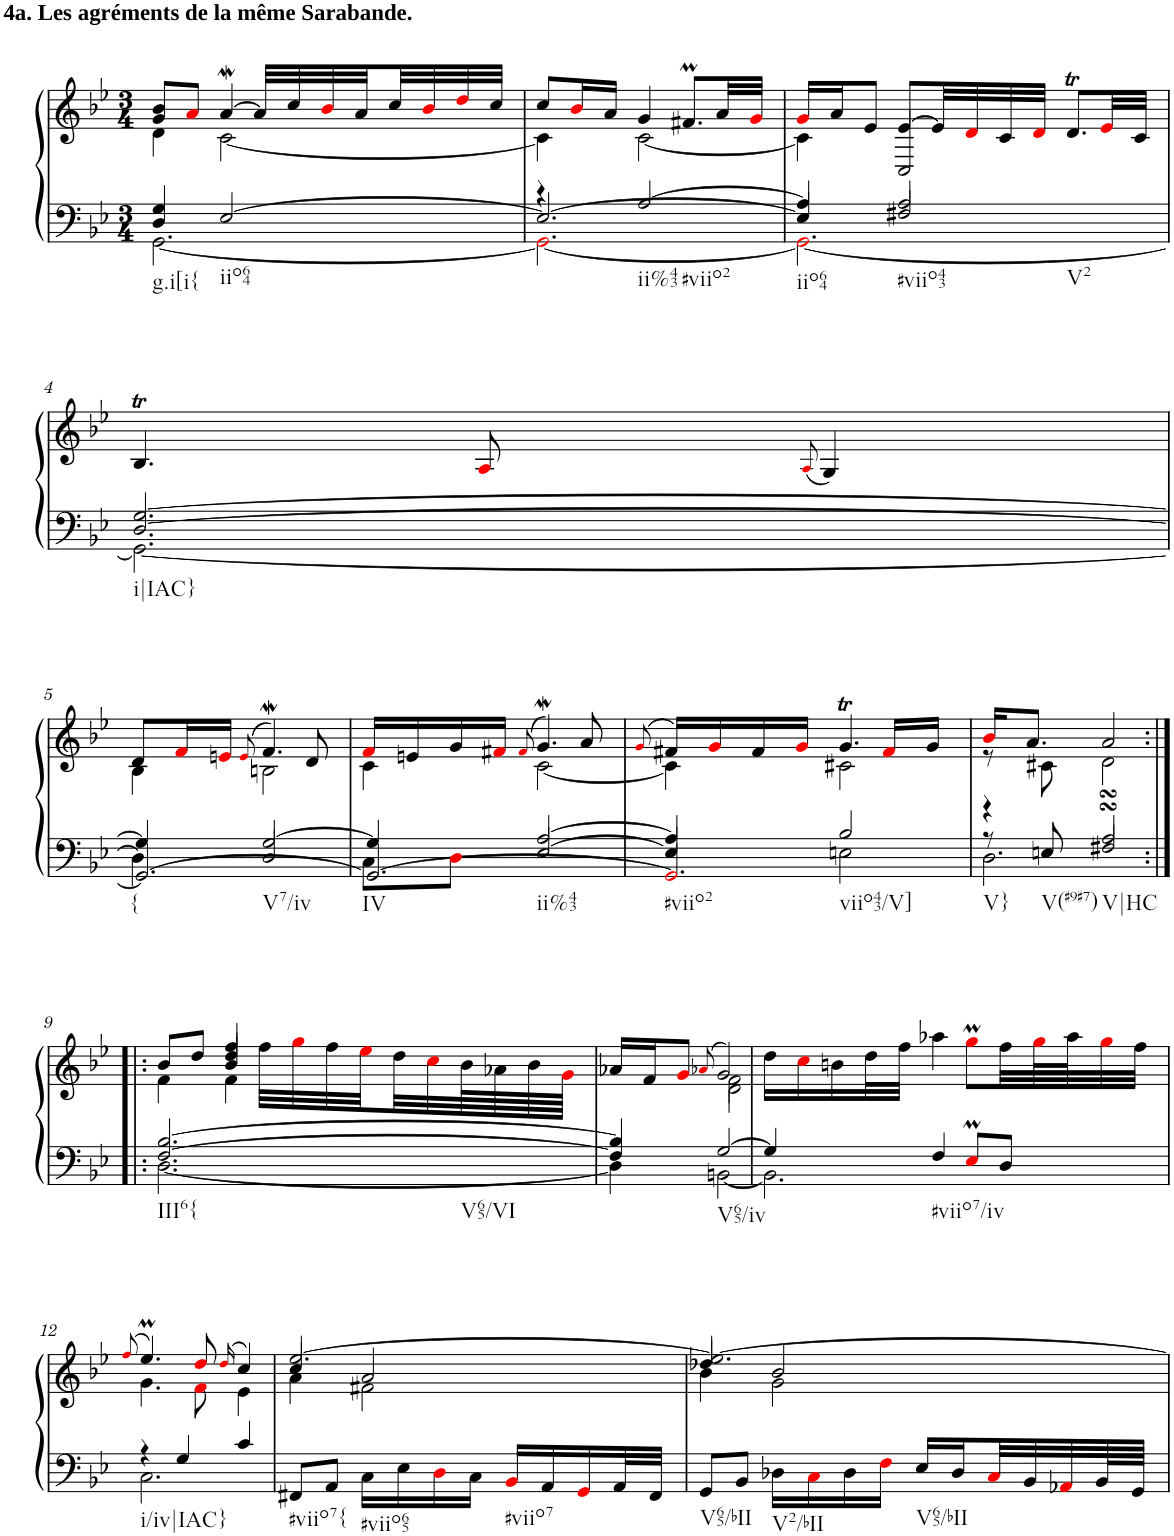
**kern	**kern
*part1	*part1
*staff2	*staff1
*I"unbenannt1	*
*clefF4	*clefG2
*k[b-e-]	*k[b-e-]
*M3/4	*M3/4
=1	=1
*^	*^
*	*^	*	*^
!	!	!	!LO:TX:a:B:t=4a. Les agréments de la même Sarabande.	!	!
!LO:TX:b:t=g.i[i{	!	!	!	!	!
4G/	4D/	[2.GG\	8b-/L	4d\	4g/
.	.	.	8ai/J	.	.
!LO:TX:b:t=iio64	!	!	!	!	!
4ryy	[2E-/	.	[4aW/	[2c\	2ryy
4ryy	.	.	32a/LLL]	.	.
.	.	.	32cc/	.	.
.	.	.	32b-i/	.	.
.	.	.	32a/	.	.
.	.	.	32cc/	.	.
.	.	.	32b-i/	.	.
.	.	.	32ddi/	.	.
.	.	.	32cc/JJJ	.	.
*	*	*	*	*v	*v
=2	=2	=2	=2	=2
4r	2.E-/_	2.GGi\_	8cc/L	4c\]
.	.	.	16b-i/L	.
.	.	.	16a/JJ	.
!LO:TX:b:t=ii%43	!	!	!	!
!LO:TX:b:t=#viio2	!	!	!	!
[2A/	.	.	4g/	[2c\
.	.	.	8.f#Xm/L	.
.	.	.	32a/LL	.
.	.	.	32gi/JJJ	.
=3	=3	=3	=3	=3
!LO:TX:b:t=iio64	!	!	!	!
4A/]	4E-/]	2.GGi\_	16gi/LL	4c\]
.	.	.	16a/J	.
.	.	.	8e-/J	.
!LO:TX:b:t=#viio43	!	!	!	!
!LO:TX:b:t=V2	!	!	!	!
2A/	2F#X/	.	[8e-/L	2C/
.	.	.	32e-/LL]	.
.	.	.	32di/	.
.	.	.	32c/	.
.	.	.	32di/JJJ	.
.	.	.	8.dt/L	.
.	.	.	32e-i/LL	.
.	.	.	32c/JJJ	.
*	*	*	*v	*v
!!LO:LB:g=z
=4	=4	=4	=4
!LO:TX:b:t=i|IAC}	!	!	!
[2.G/	[2.D/	2.GG\_	4.B-T/
.	.	.	8Ai/
.	.	.	(8qAi/
.	.	.	4G/)
!!LO:LB:g=z
=5	=5	=5	=5
*	*	*	*^
!LO:TX:b:t={	!	!	!	!
4G/]	4D\]	2.GG/_	8d/L	4B-\
.	.	.	16fi/L	.
.	.	.	16eni/JJ	.
.	.	.	(8qei/	.
!LO:TX:b:t=V7/iv	!	!	!	!
[2G/	2D/	.	4.fW/)	2Bn\
.	.	.	8d/	.
=6	=6	=6	=6	=6
!LO:TX:b:t=IV	!	!	!	!
4G/]	8C\L	2.GG/_	16fi/LL	4c\
.	.	.	16en/	.
.	8Di\J	.	16g/	.
.	.	.	16f#Xi/JJ	.
.	.	.	(8qf#i/	.
!LO:TX:b:t=ii%43	!	!	!	!
[2A/	[2E-/	.	4.gW/)	[2c\
.	.	.	8a/	.
=7	=7	=7	=7	=7
.	.	.	(8qgi/	.
!LO:TX:b:t=#viio2	!	!	!	!
4A/]	4E-/]	2.GGi/]	16f#X/LL)	4c\]
.	.	.	16gi/	.
.	.	.	16f#/	.
.	.	.	16gi/JJ	.
!LO:TX:b:t=viio43/V]	!	!	!	!
2B-/	2En\	.	4.gT/	2c#X\
.	.	.	16f#i/LL	.
.	.	.	16g/JJ	.
=8	=8	=8	=8	=8
!LO:TX:b:t=V}	!	!	!	!
!LO:TX:b:t=V(#9#7)	!	!	!	!
4r	8r	2.D\	16b-i/KL	8r
.	.	.	8.a/J	.
.	8En/	.	.	8c#X\
!LO:TX:b:t=V|HC	!	!	!	!
2A/	2F#XsSsS/	.	2a/	2dsSsS\
!!LO:LB:g=z
=9:|!|:	=9:|!|:	=9:|!|:	=9:|!|:	=9:|!|:
*	*	*	*^	*^
!LO:TX:b:t=III6{	!	!	!	!	!	!
!LO:TX:b:t=V65/VI	!	!	!	!	!	!
[2.B-/	[2.F/	[2.D\	8b-/L	4f\	4ryy	4ryy
.	.	.	8dd/J	.	.	.
.	.	.	4ff/	4f\	4dd/	4b-/
.	.	.	32ff\LLL	4ryy	4ryy	4ryy
.	.	.	32ggi\	.	.	.
.	.	.	32ff\	.	.	.
.	.	.	32ee-i\	.	.	.
.	.	.	32dd\	.	.	.
.	.	.	32cci\	.	.	.
.	.	.	64b-\L	.	.	.
.	.	.	64a-X\	.	.	.
.	.	.	64b-\	.	.	.
.	.	.	64gi\JJJJ	.	.	.
*	*	*	*	*	*v	*v
=10	=10	=10	=10	=10	=10
4B-/]	4F/]	4D\]	16a-X/LL	4ryy	4ryy
.	.	.	16f/J	.	.
.	.	.	8gi/J	.	.
.	.	.	(8qa-Xi/	.	.
!LO:TX:b:t=V65/iv	!	!	!	!	!
[2G/	[2BBn\	2ryy	2g/)	2d\	2f\
*	*v	*v	*	*	*
*	*	*v	*v	*v
=11	=11	=11
4G/]	2.BB\]	16dd\LL
.	.	16cci\
.	.	16bn\
.	.	32dd\L
.	.	32ff\JJJ
!LO:TX:b:t=#viio7/iv	!	!
4F/	.	4aa-X\
8E-Mi/L	.	8ggMi\L
8D/J	.	32ff\LL
.	.	64ggi\L
.	.	64aa-\J
.	.	32ggi\
.	.	32ff\JJJ
!!LO:LB:g=z
=12	=12	=12
.	.	(8qffi/
*	*	*^
!LO:TX:b:t=i/iv|IAC}	!	!	!
4r	2.C\	4.ee-M/)	4.g\
4G/	.	.	.
.	.	8ddi/	8fi\
.	.	(16qddi/	.
4c/	.	4cc/)	4e-\
*v	*v	*	*
=13	=13	=13
*	*	*^
!LO:TX:b:t=#viio7{	!	!	!
8FF#X/L	[2.ee-/	4cc/	4a\
8AA/J	.	.	.
!LO:TX:b:t=#viio65	!	!	!
16C\LL	.	2a/	2f#X\
16E-\	.	.	.
16Di\	.	.	.
16C\JJ	.	.	.
!LO:TX:b:t=#viio7	!	!	!
16BB-i/LL	.	.	.
16AA/	.	.	.
16GGi/	.	.	.
32AA/L	.	.	.
32FF#/JJJ	.	.	.
=14	=14	=14	=14
!LO:TX:b:t=V65/bII	!	!	!
8GG/L	2.ee-/_	4dd-X/	4b-\
8BB-/J	.	.	.
!LO:TX:b:t=V2/bII	!	!	!
16D-X\LL	.	2b-/	2g\
16Ci\	.	.	.
16D-\	.	.	.
16Fi\JJ	.	.	.
!LO:TX:b:t=V65/bII	!	!	!
16E-/LL	.	.	.
16D-/	.	.	.
32Ci/L	.	.	.
32BB-/	.	.	.
32AA-Xi/	.	.	.
64BB-/L	.	.	.
64GG/JJJJ	.	.	.
*	*v	*v	*v
=	=
*-	*-
